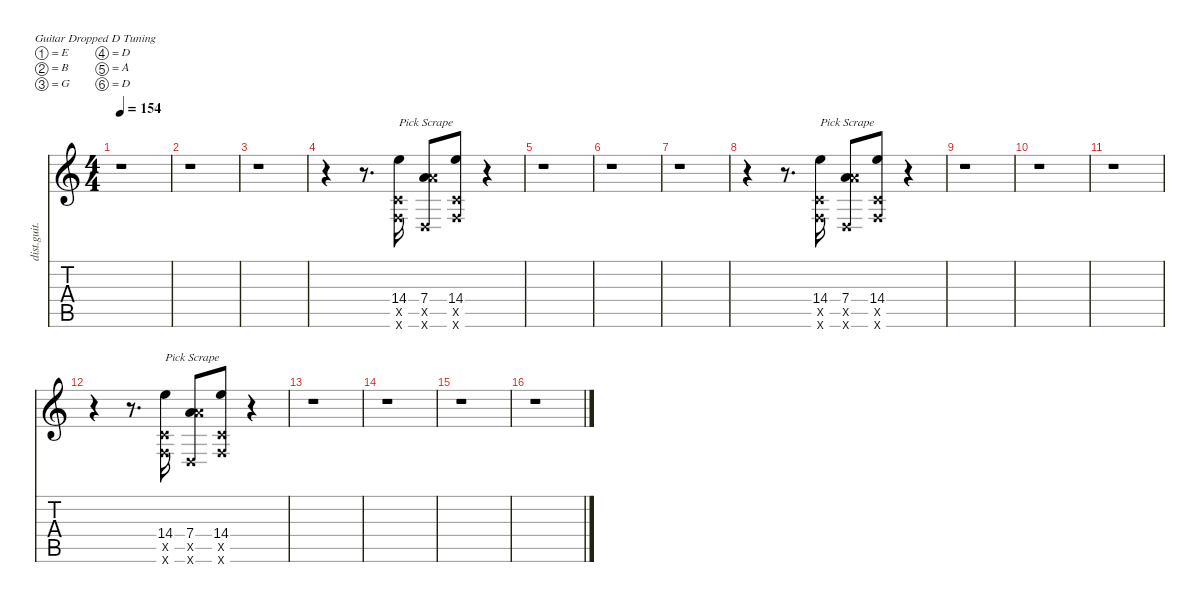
\defaultSystemsLayout 4
\hideDynamics
\bracketExtendMode nobrackets
\otherSystemsTrackNameOrientation horizontal
\track ("Fill 1" "dist.guit.") {instrument distortionguitar}
\staff {score tabs}
\tuning (E4 B3 G3 D3 A2 D2)
\ts (4 4)
\beaming (8 2 2 2 2)
\tempo 154
\clef g2
\ks c
r.1{dy f instrument distortionguitar beam Down} |
r.1{beam Down} |
r.1{beam Down} |
r.4{beam Down} r.8{d beam Down} (14.4 3.5{x} 3.6{x}).16{txt "Pick Scrape" beam Up} (7.4 12.5{x} 0.6{x}).8{beam Up} (14.4 3.5{x} 3.6{x}).8{beam Up} r.4{beam Up} |
r.1{beam Down} |
r.1{beam Down} |
r.1{beam Down} |
r.4{beam Down} r.8{d beam Down} (14.4 3.5{x} 3.6{x}).16{txt "Pick Scrape" beam Up} (7.4 12.5{x} 0.6{x}).8{beam Up} (14.4 3.5{x} 3.6{x}).8{beam Up} r.4{beam Up} |
r.1{beam Down} |
r.1{beam Down} |
r.1{beam Down} |
r.4{beam Down} r.8{d beam Down} (14.4 3.5{x} 3.6{x}).16{txt "Pick Scrape" beam Up} (7.4 12.5{x} 0.6{x}).8{beam Up} (14.4 3.5{x} 3.6{x}).8{beam Up} r.4{beam Up} |
r.1{beam Down} |
r.1{beam Down} |
r.1{beam Down} |
r.1{beam Down}
